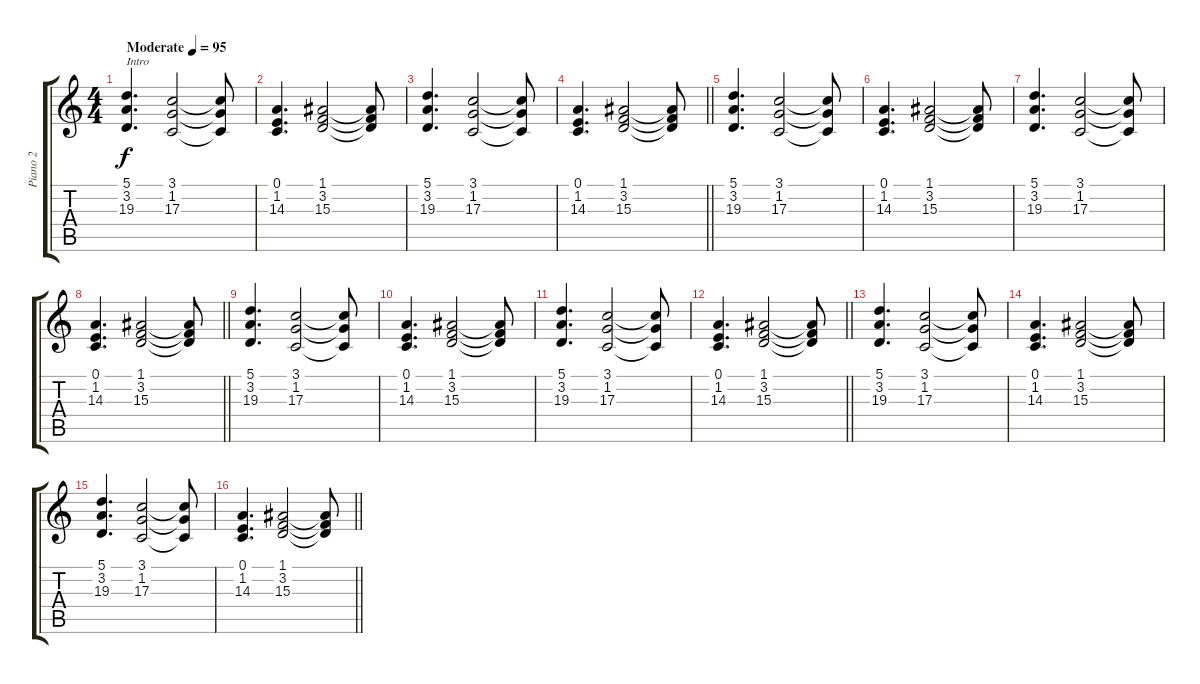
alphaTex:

\track ("Piano 2" "Piano 2") {instrument acousticgrandpiano}
\staff {score tabs}
\tuning (E4 B3 G3 D3 A2 E2) {hide}
\ts (4 4)
\tempo (95 "Moderate")
\clef g2
\ks c
(5.1 3.2 19.3).4{d txt "Intro" dy f instrument acousticgrandpiano} (3.1 1.2 17.3).2 (3.1{t} 1.2{t} 17.3{t}).8 |
(0.1 1.2 14.3).4{d} (1.1 3.2 15.3).2 (1.1{t} 3.2{t} 15.3{t}).8 |
(5.1 3.2 19.3).4{d} (3.1 1.2 17.3).2 (3.1{t} 1.2{t} 17.3{t}).8 |
\barLineRight lightlight
(0.1 1.2 14.3).4{d} (1.1 3.2 15.3).2 (1.1{t} 3.2{t} 15.3{t}).8 |
(5.1 3.2 19.3).4{d} (3.1 1.2 17.3).2 (3.1{t} 1.2{t} 17.3{t}).8 |
(0.1 1.2 14.3).4{d} (1.1 3.2 15.3).2 (1.1{t} 3.2{t} 15.3{t}).8 |
(5.1 3.2 19.3).4{d} (3.1 1.2 17.3).2 (3.1{t} 1.2{t} 17.3{t}).8 |
\barLineRight lightlight
(0.1 1.2 14.3).4{d} (1.1 3.2 15.3).2 (1.1{t} 3.2{t} 15.3{t}).8 |
(5.1 3.2 19.3).4{d} (3.1 1.2 17.3).2 (3.1{t} 1.2{t} 17.3{t}).8 |
(0.1 1.2 14.3).4{d} (1.1 3.2 15.3).2 (1.1{t} 3.2{t} 15.3{t}).8 |
(5.1 3.2 19.3).4{d} (3.1 1.2 17.3).2 (3.1{t} 1.2{t} 17.3{t}).8 |
\barLineRight lightlight
(0.1 1.2 14.3).4{d} (1.1 3.2 15.3).2 (1.1{t} 3.2{t} 15.3{t}).8 |
(5.1 3.2 19.3).4{d} (3.1 1.2 17.3).2 (3.1{t} 1.2{t} 17.3{t}).8 |
(0.1 1.2 14.3).4{d} (1.1 3.2 15.3).2 (1.1{t} 3.2{t} 15.3{t}).8 |
(5.1 3.2 19.3).4{d} (3.1 1.2 17.3).2 (3.1{t} 1.2{t} 17.3{t}).8 |
\barLineRight lightlight
(0.1 1.2 14.3).4{d} (1.1 3.2 15.3).2 (1.1{t} 3.2{t} 15.3{t}).8
